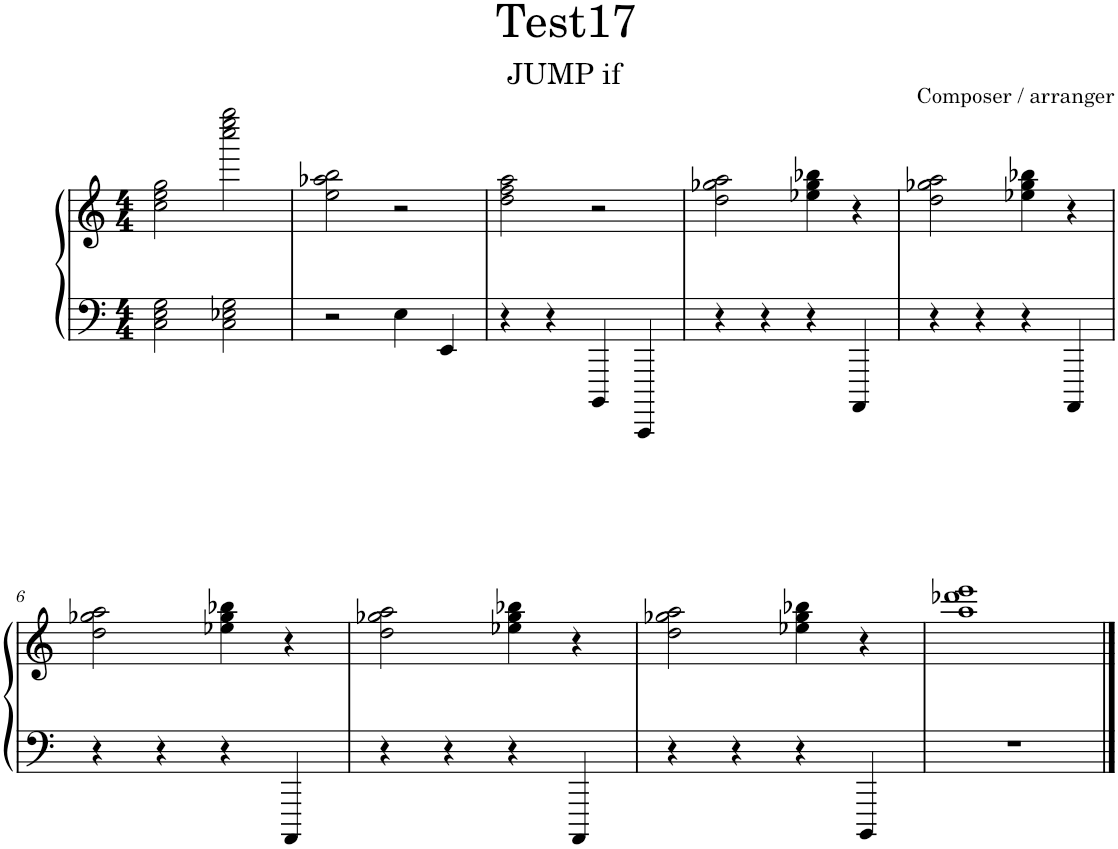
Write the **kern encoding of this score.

**kern	**kern
*part1	*part1
*staff2	*staff1
*I"Piano	*
*I'Pno.	*
*clefF4	*clefG2
*k[]	*k[]
*M4/4	*M4/4
=1	=1
2C\ 2E\ 2G\	2cc\ 2ee\ 2gg\
2C\ 2E-X\ 2G\	2cccc\ 2eeee\ 2gggg\
=2	=2
2r	2ee\ 2aa-X\ 2bb\
4E\	2r
4EE/	.
=3	=3
4r	2dd\ 2ff\ 2aa\
4r	.
4BBBB/	2r
4CCCC/	.
=4	=4
4r	2dd\ 2gg-X\ 2aa\
4r	.
4r	4ee-X\ 4gg-\ 4bb-X\
4AAAA/	4r
=5	=5
4r	2dd\ 2gg-X\ 2aa\
4r	.
4r	4ee-X\ 4gg-\ 4bb-X\
4AAAA/	4r
!!LO:LB:g=z
=6	=6
4r	2dd\ 2gg-X\ 2aa\
4r	.
4r	4ee-X\ 4gg-\ 4bb-X\
4AAAA/	4r
=7	=7
4r	2dd\ 2gg-X\ 2aa\
4r	.
4r	4ee-X\ 4gg-\ 4bb-X\
4AAAA/	4r
=8	=8
4r	2dd\ 2gg-X\ 2aa\
4r	.
4r	4ee-X\ 4gg-\ 4bb-X\
4BBBB/	4r
=9	=9
1r	1aa 1ddd-X 1eee
==	==
*-	*-
